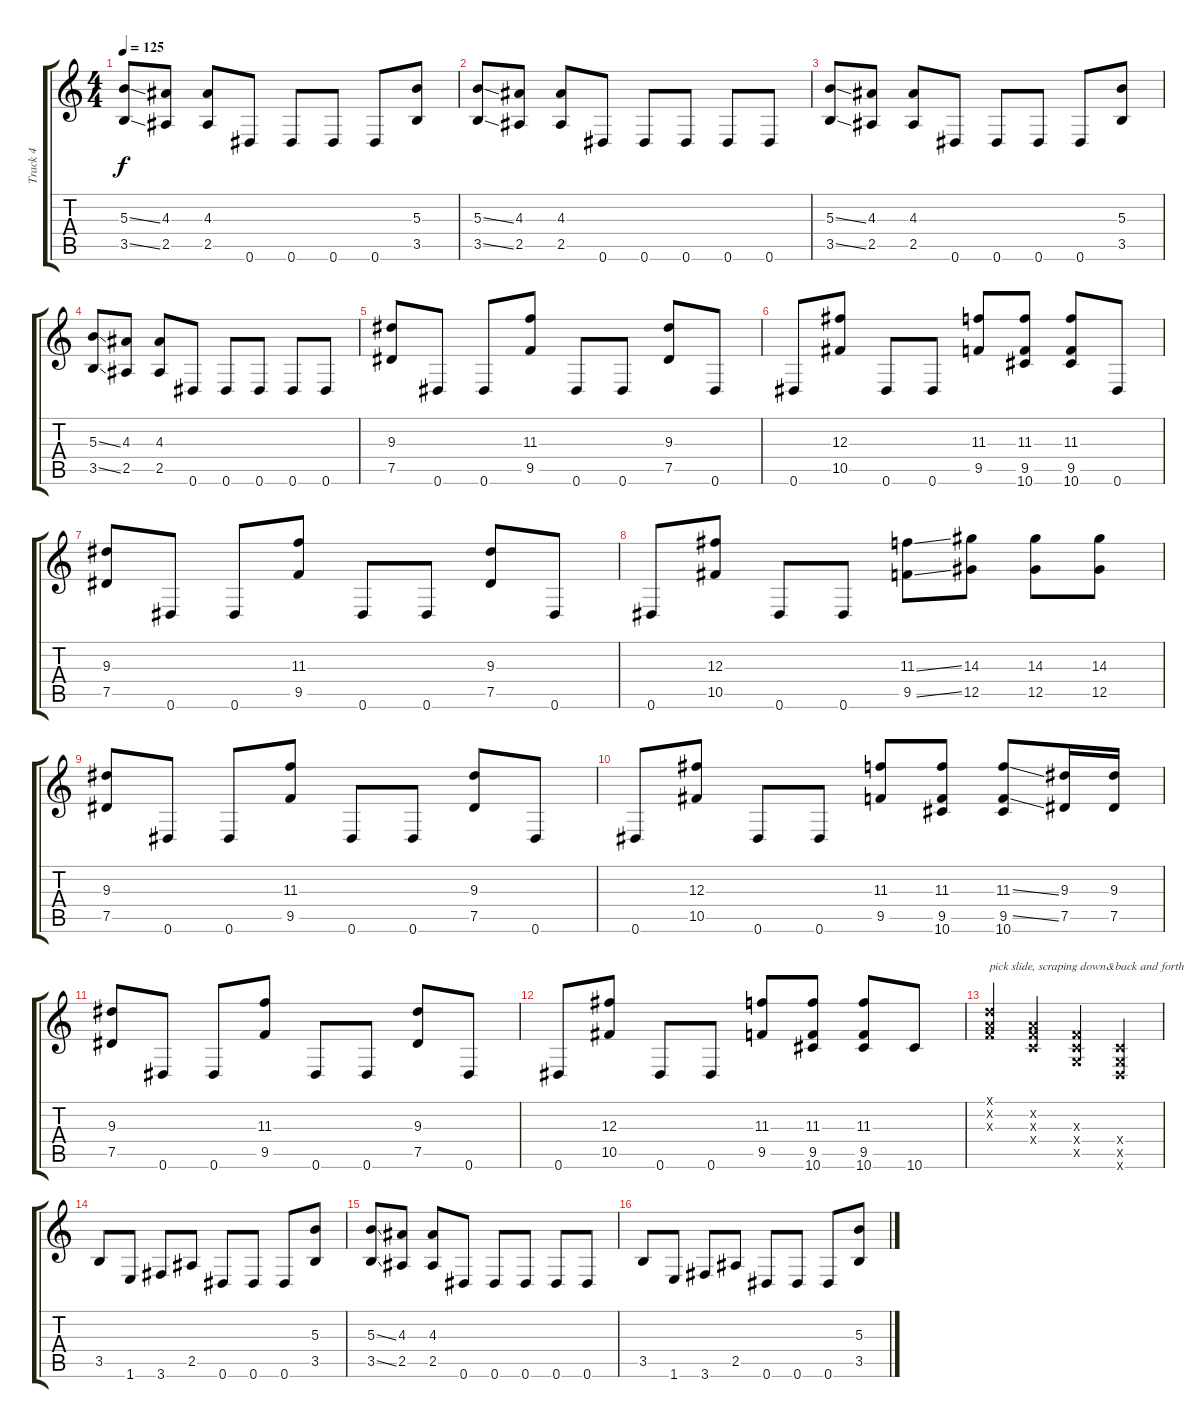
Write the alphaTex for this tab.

\track ("Track 4" "Track 4") {instrument overdrivenguitar}
\staff {score tabs}
\tuning (Eb4 Bb3 Gb3 Db3 Ab2 Eb2) {hide}
\ts (4 4)
\tempo 125
\clef g2
\ks c
(5.3{ss} 3.5{ss}).8{dy f} (4.3 2.5).8 (4.3 2.5).8 0.6.8 0.6.8 0.6.8 0.6.8 (5.3 3.5).8 |
(5.3{ss} 3.5{ss}).8 (4.3 2.5).8 (4.3 2.5).8 0.6.8 0.6.8 0.6.8 0.6.8 0.6.8 |
(5.3{ss} 3.5{ss}).8 (4.3 2.5).8 (4.3 2.5).8 0.6.8 0.6.8 0.6.8 0.6.8 (5.3 3.5).8 |
(5.3{ss} 3.5{ss}).8 (4.3 2.5).8 (4.3 2.5).8 0.6.8 0.6.8 0.6.8 0.6.8 0.6.8 |
(9.3 7.5).8 0.6.8 0.6.8 (11.3 9.5).8 0.6.8 0.6.8 (9.3 7.5).8 0.6.8 |
0.6.8 (12.3 10.5).8 0.6.8 0.6.8 (11.3 9.5).8 (11.3 9.5 10.6).8 (11.3 9.5 10.6).8 0.6.8 |
(9.3 7.5).8 0.6.8 0.6.8 (11.3 9.5).8 0.6.8 0.6.8 (9.3 7.5).8 0.6.8 |
0.6.8 (12.3 10.5).8 0.6.8 0.6.8 (11.3{ss} 9.5{ss}).8 (14.3 12.5).8 (14.3 12.5).8 (14.3 12.5).8 |
(9.3 7.5).8 0.6.8 0.6.8 (11.3 9.5).8 0.6.8 0.6.8 (9.3 7.5).8 0.6.8 |
0.6.8 (12.3 10.5).8 0.6.8 0.6.8 (11.3 9.5).8 (11.3 9.5 10.6).8 (11.3{ss} 9.5{ss} 10.6).8 (9.3 7.5).16 (9.3 7.5).16 |
(9.3 7.5).8 0.6.8 0.6.8 (11.3 9.5).8 0.6.8 0.6.8 (9.3 7.5).8 0.6.8 |
0.6.8 (12.3 10.5).8 0.6.8 0.6.8 (11.3 9.5).8 (11.3 9.5 10.6).8 (11.3 9.5 10.6).8 10.6.8 |
(-1.1{x} -1.2{x} -1.3{x}).4{txt "pick slide, scraping down&back and forth"} (-1.2{x} -1.3{x} -1.4{x}).4 (-1.3{x} -1.4{x} -1.5{x}).4 (-1.4{x} -1.5{x} -1.6{x}).4 |
3.5.8 1.6.8 3.6.8 2.5.8 0.6.8 0.6.8 0.6.8 (5.3 3.5).8 |
(5.3{ss} 3.5{ss}).8 (4.3 2.5).8 (4.3 2.5).8 0.6.8 0.6.8 0.6.8 0.6.8 0.6.8 |
3.5.8 1.6.8 3.6.8 2.5.8 0.6.8 0.6.8 0.6.8 (5.3 3.5).8
